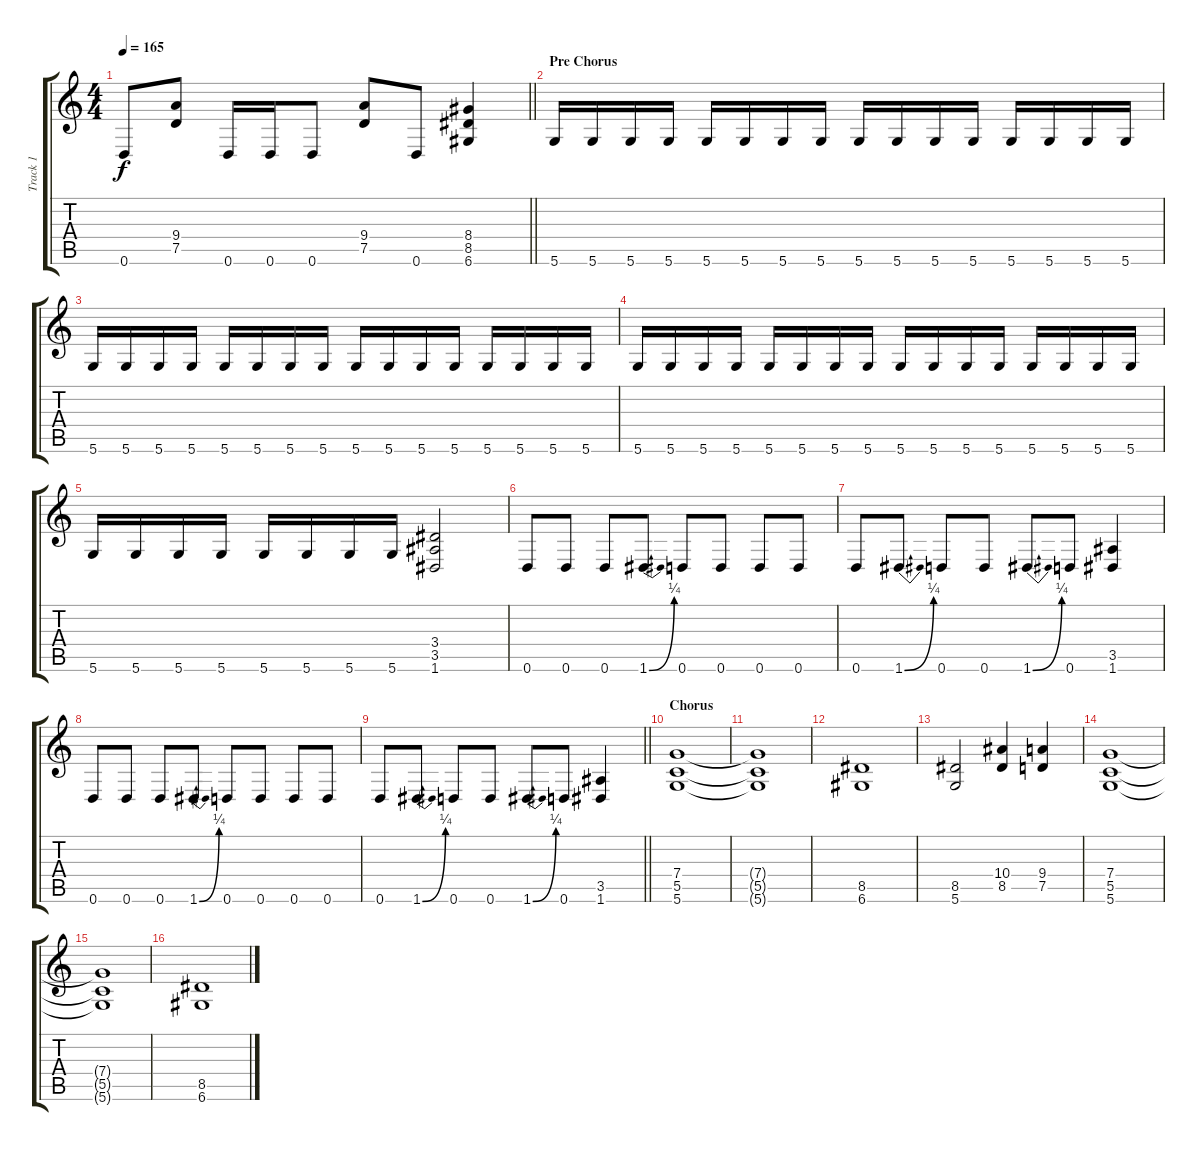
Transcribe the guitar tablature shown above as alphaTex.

\track ("Track 1" "Track 1") {instrument overdrivenguitar}
\staff {score tabs}
\tuning (D4 A3 F3 C3 G2 D2) {hide}
\ts (4 4)
\tempo 165
\clef g2
\barLineRight lightlight
\ks c
0.6.8{dy f} (9.4 7.5).8 0.6.16 0.6.16 0.6.8 (9.4 7.5).8 0.6.8 (8.4 8.5 6.6).4 |
\section ("" "Pre Chorus")
5.6.16 5.6.16 5.6.16 5.6.16 5.6.16 5.6.16 5.6.16 5.6.16 5.6.16 5.6.16 5.6.16 5.6.16 5.6.16 5.6.16 5.6.16 5.6.16 |
5.6.16 5.6.16 5.6.16 5.6.16 5.6.16 5.6.16 5.6.16 5.6.16 5.6.16 5.6.16 5.6.16 5.6.16 5.6.16 5.6.16 5.6.16 5.6.16 |
5.6.16 5.6.16 5.6.16 5.6.16 5.6.16 5.6.16 5.6.16 5.6.16 5.6.16 5.6.16 5.6.16 5.6.16 5.6.16 5.6.16 5.6.16 5.6.16 |
5.6.16 5.6.16 5.6.16 5.6.16 5.6.16 5.6.16 5.6.16 5.6.16 (3.4 3.5 1.6).2 |
0.6.8 0.6.8 0.6.8 1.6{be (bend 0 0 60 1)}.8 0.6.8 0.6.8 0.6.8 0.6.8 |
0.6.8 1.6{be (bend 0 0 60 1)}.8 0.6.8 0.6.8 1.6{be (bend 0 0 60 1)}.8 0.6.8 (3.5 1.6).4 |
0.6.8 0.6.8 0.6.8 1.6{be (bend 0 0 60 1)}.8 0.6.8 0.6.8 0.6.8 0.6.8 |
\barLineRight lightlight
0.6.8 1.6{be (bend 0 0 60 1)}.8 0.6.8 0.6.8 1.6{be (bend 0 0 60 1)}.8 0.6.8 (3.5 1.6).4 |
\section ("" "Chorus")
(7.4 5.5 5.6).1 |
(7.4{t} 5.5{t} 5.6{t}).1 |
(8.5 6.6).1 |
(8.5 5.6).2 (10.4 8.5).4 (9.4 7.5).4 |
(7.4 5.5 5.6).1 |
(7.4{t} 5.5{t} 5.6{t}).1 |
(8.5 6.6).1
